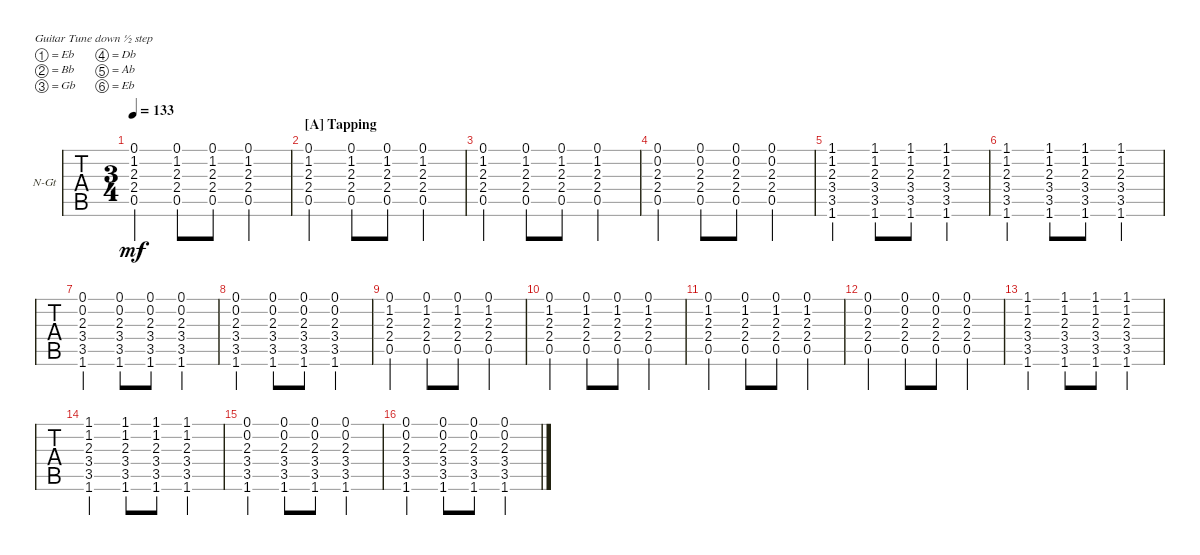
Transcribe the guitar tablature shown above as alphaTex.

\bracketExtendMode groupsimilarinstruments
\firstSystemTrackNameOrientation horizontal
\otherSystemsTrackNameOrientation horizontal
\track ("Acoustic Guitar" "N-Gt") {instrument acousticguitarnylon}
\staff {tabs}
\tuning (Eb4 Bb3 Gb3 Db3 Ab2 Eb2)
\ts (3 4)
\tempo 133
\clef g2
\ks c
(0.5 2.4 1.2 2.3 0.1).4{dy mf} (0.5 2.4 1.2 2.3 0.1).8 (0.5 2.4 1.2 2.3 0.1).8 (0.5 2.4 1.2 2.3 0.1).4 |
\section ("A" "Tapping")
(0.5 2.4 1.2 2.3 0.1).4 (0.5 2.4 1.2 2.3 0.1).8 (0.5 2.4 1.2 2.3 0.1).8 (0.5 2.4 1.2 2.3 0.1).4 |
(0.5 2.4 1.2 2.3 0.1).4 (0.5 2.4 1.2 2.3 0.1).8 (0.5 2.4 1.2 2.3 0.1).8 (0.5 2.4 1.2 2.3 0.1).4 |
(0.5 2.4 0.2 2.3 0.1).4 (0.5 2.4 0.2 2.3 0.1).8 (0.5 2.4 0.2 2.3 0.1).8 (0.5 2.4 0.2 2.3 0.1).4 |
(3.5 3.4 2.3 1.2 1.1 1.6).4 (3.5 3.4 2.3 1.2 1.1 1.6).8 (3.5 3.4 2.3 1.2 1.1 1.6).8 (3.5 3.4 2.3 1.2 1.1 1.6).4 |
(3.5 3.4 2.3 1.2 1.1 1.6).4 (3.5 3.4 2.3 1.2 1.1 1.6).8 (3.5 3.4 2.3 1.2 1.1 1.6).8 (3.5 3.4 2.3 1.2 1.1 1.6).4 |
(3.5 3.4 2.3 0.2 0.1 1.6).4 (3.5 3.4 2.3 0.2 0.1 1.6).8 (3.5 3.4 2.3 0.2 0.1 1.6).8 (3.5 3.4 2.3 0.2 0.1 1.6).4 |
(3.5 3.4 2.3 0.2 0.1 1.6).4 (3.5 3.4 2.3 0.2 0.1 1.6).8 (3.5 3.4 2.3 0.2 0.1 1.6).8 (3.5 3.4 2.3 0.2 0.1 1.6).4 |
(0.5 2.4 1.2 2.3 0.1).4 (0.5 2.4 1.2 2.3 0.1).8 (0.5 2.4 1.2 2.3 0.1).8 (0.5 2.4 1.2 2.3 0.1).4 |
(0.5 2.4 1.2 2.3 0.1).4 (0.5 2.4 1.2 2.3 0.1).8 (0.5 2.4 1.2 2.3 0.1).8 (0.5 2.4 1.2 2.3 0.1).4 |
(0.5 2.4 1.2 2.3 0.1).4 (0.5 2.4 1.2 2.3 0.1).8 (0.5 2.4 1.2 2.3 0.1).8 (0.5 2.4 1.2 2.3 0.1).4 |
(0.5 2.4 0.2 2.3 0.1).4 (0.5 2.4 0.2 2.3 0.1).8 (0.5 2.4 0.2 2.3 0.1).8 (0.5 2.4 0.2 2.3 0.1).4 |
(3.5 3.4 2.3 1.2 1.1 1.6).4 (3.5 3.4 2.3 1.2 1.1 1.6).8 (3.5 3.4 2.3 1.2 1.1 1.6).8 (3.5 3.4 2.3 1.2 1.1 1.6).4 |
(3.5 3.4 2.3 1.2 1.1 1.6).4 (3.5 3.4 2.3 1.2 1.1 1.6).8 (3.5 3.4 2.3 1.2 1.1 1.6).8 (3.5 3.4 2.3 1.2 1.1 1.6).4 |
(3.5 3.4 2.3 0.2 0.1 1.6).4 (3.5 3.4 2.3 0.2 0.1 1.6).8 (3.5 3.4 2.3 0.2 0.1 1.6).8 (3.5 3.4 2.3 0.2 0.1 1.6).4 |
(3.5 3.4 2.3 0.2 0.1 1.6).4 (3.5 3.4 2.3 0.2 0.1 1.6).8 (3.5 3.4 2.3 0.2 0.1 1.6).8 (3.5 3.4 2.3 0.2 0.1 1.6).4
